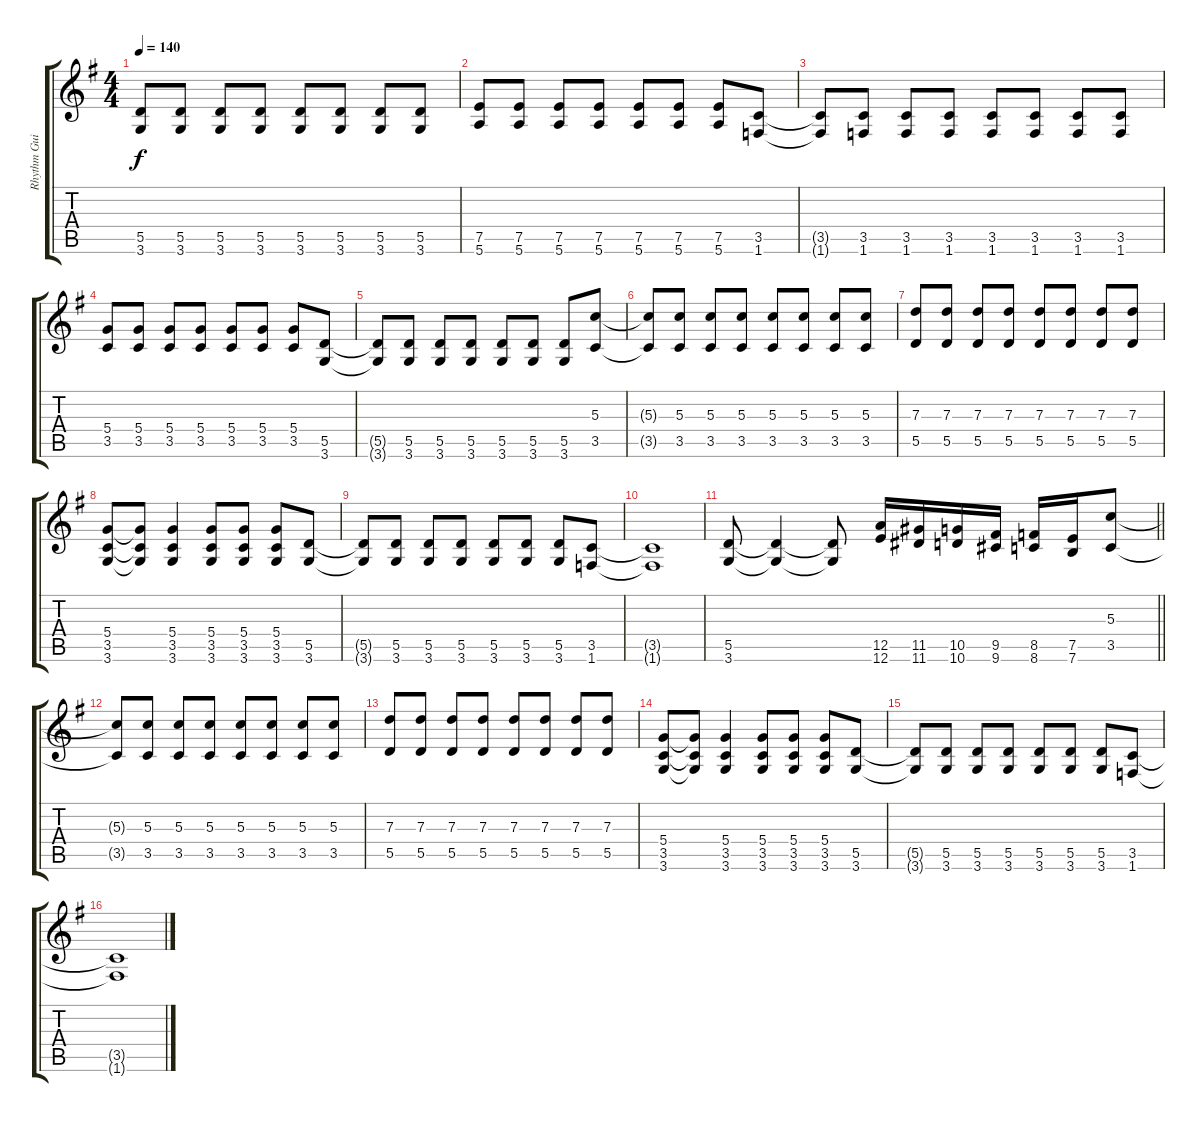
\track ("Rhythm Guitar" "Rhythm Gui") {instrument distortionguitar}
\staff {score tabs}
\tuning (E4 B3 G3 D3 A2 E2) {hide}
\ts (4 4)
\tempo 140
\clef g2
\ks g
(5.5{t} 3.6{t}).8{dy f} (5.5 3.6).8 (5.5 3.6).8 (5.5 3.6).8 (5.5 3.6).8 (5.5 3.6).8 (5.5 3.6).8 (5.5 3.6).8 |
(7.5 5.6).8 (7.5 5.6).8 (7.5 5.6).8 (7.5 5.6).8 (7.5 5.6).8 (7.5 5.6).8 (7.5 5.6).8 (3.5 1.6).8 |
(3.5{t} 1.6{t}).8 (3.5 1.6).8 (3.5 1.6).8 (3.5 1.6).8 (3.5 1.6).8 (3.5 1.6).8 (3.5 1.6).8 (3.5 1.6).8 |
(5.4 3.5).8 (5.4 3.5).8 (5.4 3.5).8 (5.4 3.5).8 (5.4 3.5).8 (5.4 3.5).8 (5.4 3.5).8 (5.5 3.6).8 |
(5.5{t} 3.6{t}).8 (5.5 3.6).8 (5.5 3.6).8 (5.5 3.6).8 (5.5 3.6).8 (5.5 3.6).8 (5.5 3.6).8 (5.3 3.5).8 |
(5.3{t} 3.5{t}).8 (5.3 3.5).8 (5.3 3.5).8 (5.3 3.5).8 (5.3 3.5).8 (5.3 3.5).8 (5.3 3.5).8 (5.3 3.5).8 |
(7.3 5.5).8 (7.3 5.5).8 (7.3 5.5).8 (7.3 5.5).8 (7.3 5.5).8 (7.3 5.5).8 (7.3 5.5).8 (7.3 5.5).8 |
(5.4 3.5 3.6).8 (5.4{t} 3.5{t} 3.6{t}).8 (5.4 3.5 3.6).4 (5.4 3.5 3.6).8 (5.4 3.5 3.6).8 (5.4 3.5 3.6).8 (5.5 3.6).8 |
(5.5{t} 3.6{t}).8 (5.5 3.6).8 (5.5 3.6).8 (5.5 3.6).8 (5.5 3.6).8 (5.5 3.6).8 (5.5 3.6).8 (3.5 1.6).8 |
(3.5{t} 1.6{t}).1 |
\barLineRight lightlight
(5.5 3.6).8 (5.5{t} 3.6{t}).4 (5.5{t} 3.6{t}).8 (12.5 12.6).16{volume 16 instrument guitarfretnoise} (11.5 11.6).16 (10.5 10.6).16 (9.5 9.6).16 (8.5 8.6).16 (7.5 7.6).16 (5.3 3.5).8{volume 15 instrument distortionguitar} |
(5.3{t} 3.5{t}).8 (5.3 3.5).8 (5.3 3.5).8 (5.3 3.5).8 (5.3 3.5).8 (5.3 3.5).8 (5.3 3.5).8 (5.3 3.5).8 |
(7.3 5.5).8 (7.3 5.5).8 (7.3 5.5).8 (7.3 5.5).8 (7.3 5.5).8 (7.3 5.5).8 (7.3 5.5).8 (7.3 5.5).8 |
(5.4 3.5 3.6).8 (5.4{t} 3.5{t} 3.6{t}).8 (5.4 3.5 3.6).4 (5.4 3.5 3.6).8 (5.4 3.5 3.6).8 (5.4 3.5 3.6).8 (5.5 3.6).8 |
(5.5{t} 3.6{t}).8 (5.5 3.6).8 (5.5 3.6).8 (5.5 3.6).8 (5.5 3.6).8 (5.5 3.6).8 (5.5 3.6).8 (3.5 1.6).8 |
(3.5{t} 1.6{t}).1
